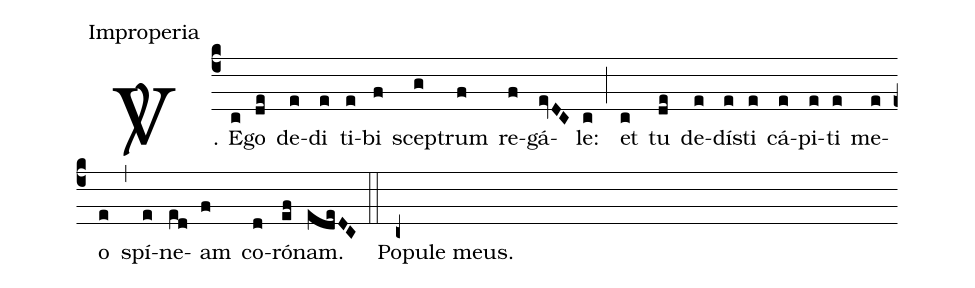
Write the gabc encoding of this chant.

office-part:Improperia;
%%
(c4)<sp>V/</sp>. E(c)go(de) de(e)di(e) ti(e)bi(f) scep(g)trum(f) re(f)gá(evDC)le:(c) (;)
et(c) tu(de) de(e)dí(e)sti(e) cá(e)pi(e)ti(e) me(e)o(e) (,) spí(e)ne(ed)am(f) co(d)ró(ef)nam.(edeDC) (::) Popule meus.(c+)
